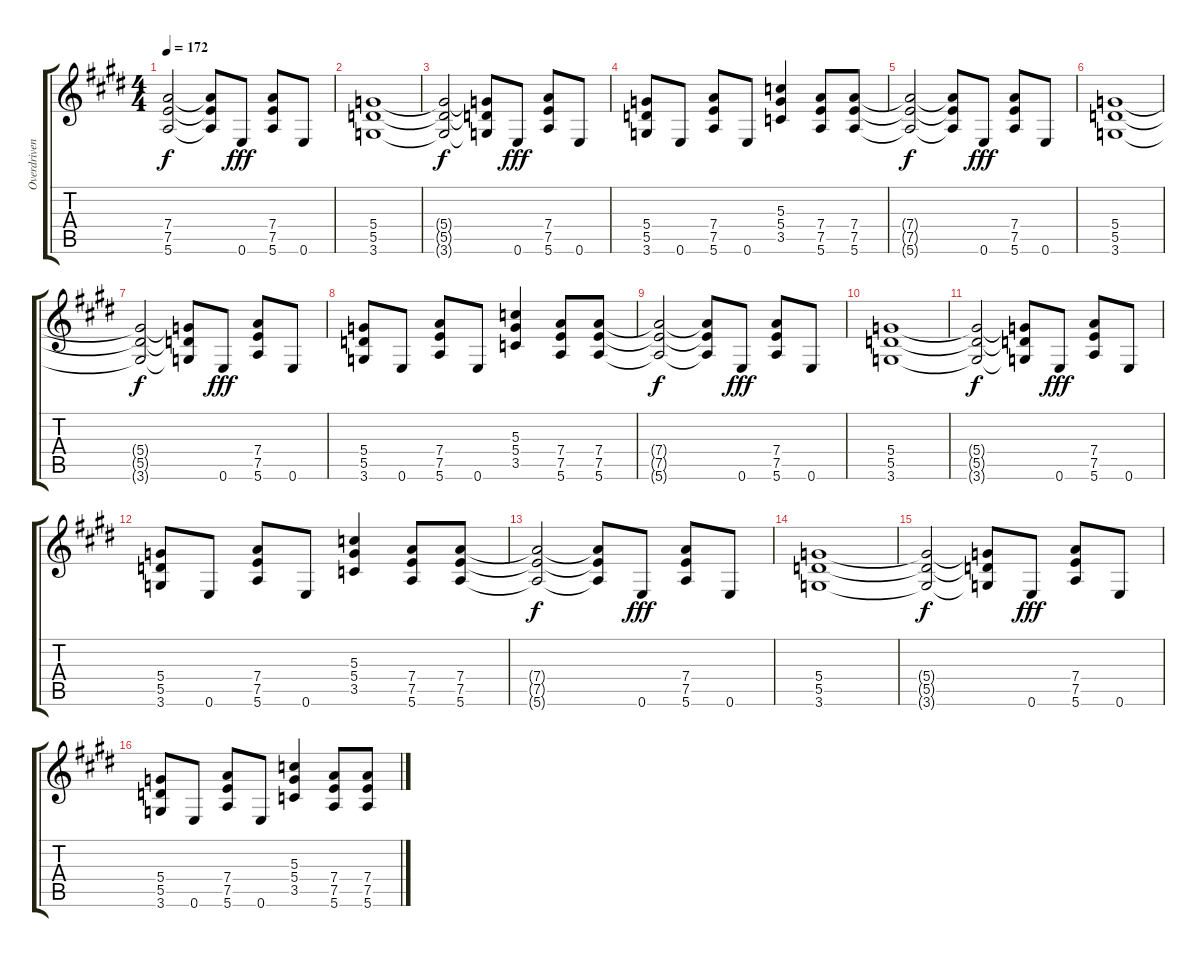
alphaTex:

\track ("Overdriven Guitar 1" "Overdriven") {instrument overdrivenguitar}
\staff {score tabs}
\tuning (E4 B3 G3 D3 A2 E2) {hide}
\ts (4 4)
\tempo 172
\clef g2
\ks e
(7.4{t} 7.5{t} 5.6{t}).2{dy f} (7.4{t} 7.5{t} 5.6{t}).8 0.6.8{dy fff} (7.4 7.5 5.6).8 0.6.8 |
(5.4 5.5 3.6).1 |
(5.4{t} 5.5{t} 3.6{t}).2{dy f} (5.4{t} 5.5{t} 3.6{t}).8 0.6.8{dy fff} (7.4 7.5 5.6).8 0.6.8 |
(5.4 5.5 3.6).8 0.6.8 (7.4 7.5 5.6).8 0.6.8 (5.3 5.4 3.5).4 (7.4 7.5 5.6).8 (7.4 7.5 5.6).8 |
(7.4{t} 7.5{t} 5.6{t}).2{dy f} (7.4{t} 7.5{t} 5.6{t}).8 0.6.8{dy fff} (7.4 7.5 5.6).8 0.6.8 |
(5.4 5.5 3.6).1 |
(5.4{t} 5.5{t} 3.6{t}).2{dy f} (5.4{t} 5.5{t} 3.6{t}).8 0.6.8{dy fff} (7.4 7.5 5.6).8 0.6.8 |
(5.4 5.5 3.6).8 0.6.8 (7.4 7.5 5.6).8 0.6.8 (5.3 5.4 3.5).4 (7.4 7.5 5.6).8 (7.4 7.5 5.6).8 |
(7.4{t} 7.5{t} 5.6{t}).2{dy f} (7.4{t} 7.5{t} 5.6{t}).8 0.6.8{dy fff} (7.4 7.5 5.6).8 0.6.8 |
(5.4 5.5 3.6).1 |
(5.4{t} 5.5{t} 3.6{t}).2{dy f} (5.4{t} 5.5{t} 3.6{t}).8 0.6.8{dy fff} (7.4 7.5 5.6).8 0.6.8 |
(5.4 5.5 3.6).8 0.6.8 (7.4 7.5 5.6).8 0.6.8 (5.3 5.4 3.5).4 (7.4 7.5 5.6).8 (7.4 7.5 5.6).8 |
(7.4{t} 7.5{t} 5.6{t}).2{dy f} (7.4{t} 7.5{t} 5.6{t}).8 0.6.8{dy fff} (7.4 7.5 5.6).8 0.6.8 |
(5.4 5.5 3.6).1 |
(5.4{t} 5.5{t} 3.6{t}).2{dy f} (5.4{t} 5.5{t} 3.6{t}).8 0.6.8{dy fff} (7.4 7.5 5.6).8 0.6.8 |
(5.4 5.5 3.6).8 0.6.8 (7.4 7.5 5.6).8 0.6.8 (5.3 5.4 3.5).4 (7.4 7.5 5.6).8 (7.4 7.5 5.6).8
